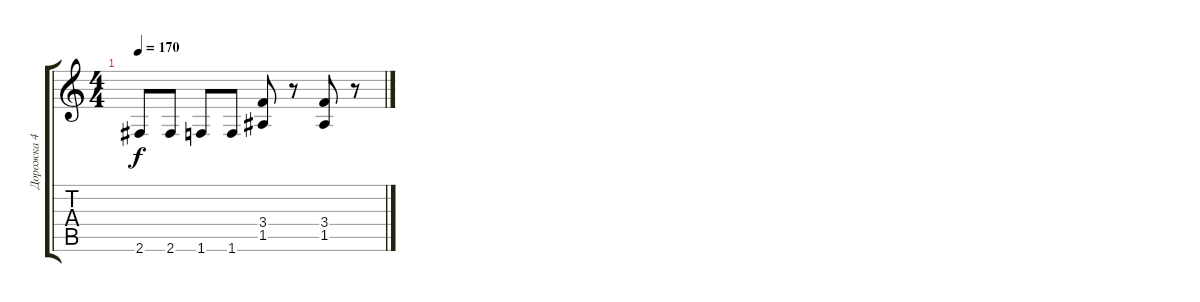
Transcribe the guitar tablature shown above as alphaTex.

\track ("Дорожка 4" "Дорожка 4") {instrument overdrivenguitar}
\staff {score tabs}
\tuning (E4 B3 G3 D3 A2 E2) {hide}
\ts (4 4)
\tempo 170
\clef g2
\ks c
2.6.8{dy f} 2.6.8 1.6.8 1.6.8 (3.4 1.5).8 r.8 (3.4 1.5).8 r.8
